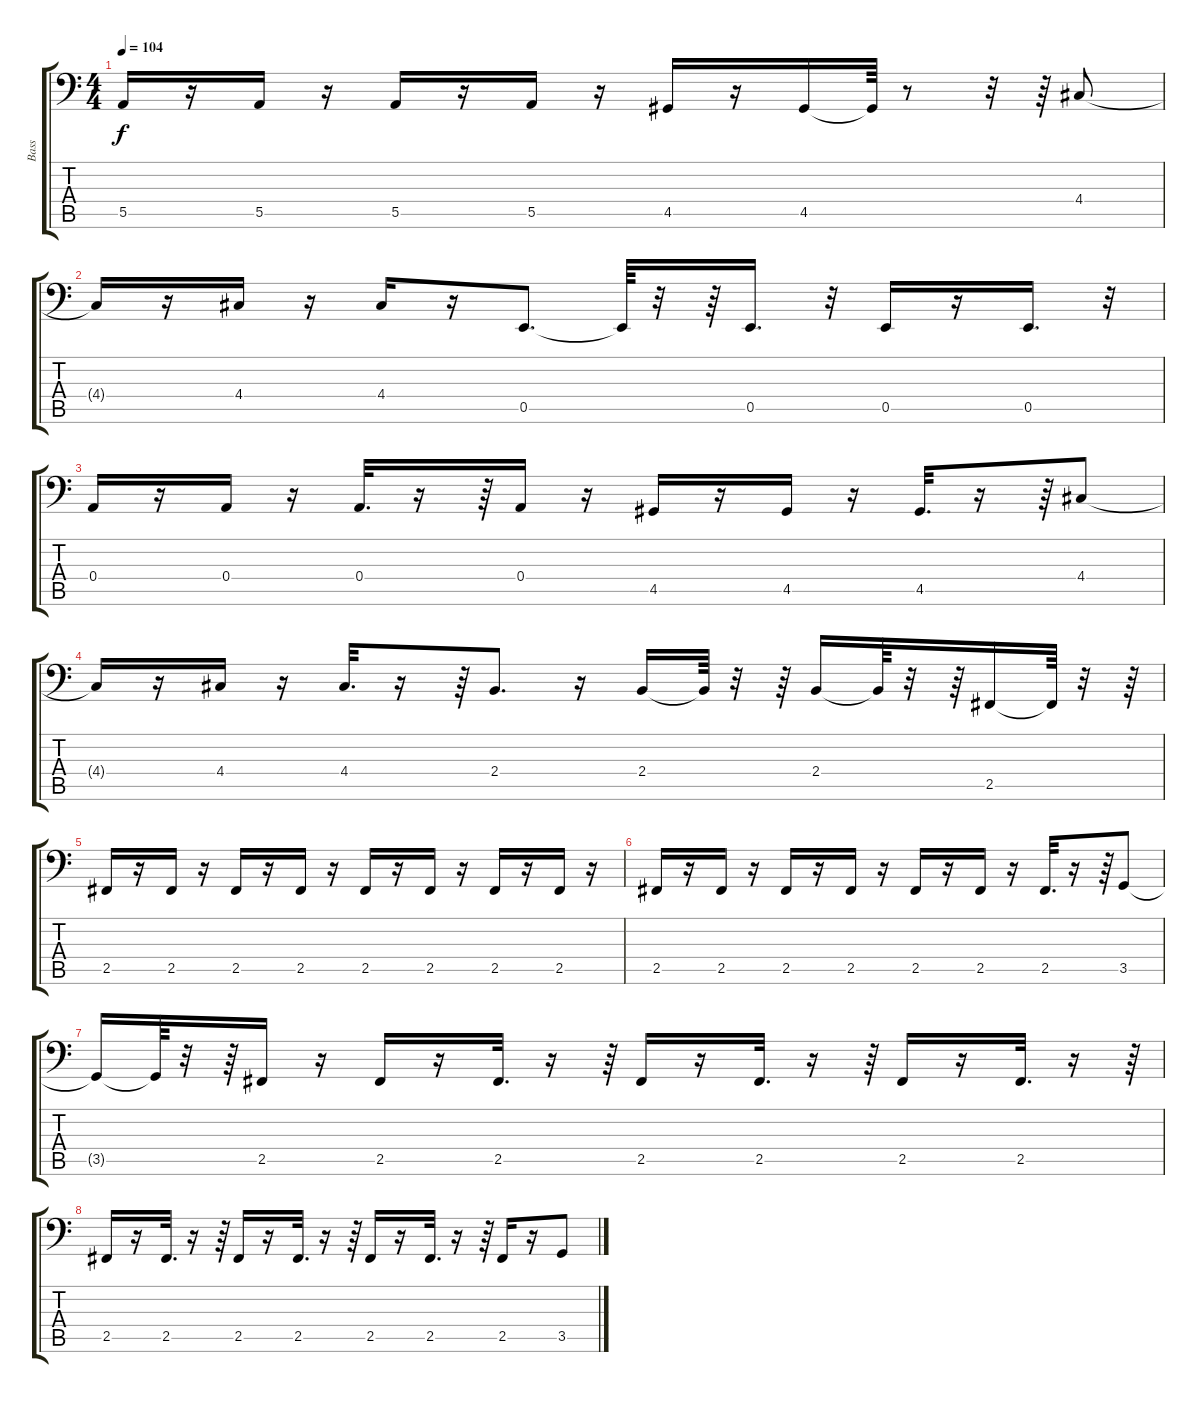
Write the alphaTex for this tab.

\track ("Bass    " "Bass    ") {instrument electricbasspick}
\staff {score tabs}
\tuning (B2 G2 D2 A1 E1 B0) {hide}
\ts (4 4)
\tempo 104
\clef f4
\ks c
5.5.16{dy f} r.16 5.5.16 r.16 5.5.16 r.16 5.5.16 r.16 4.5.16 r.16 4.5.16 4.5{t}.64 r.8 r.32 r.64 4.4.8 |
4.4{t}.16 r.16 4.4.16 r.16 4.4.16 r.16 0.5.8{d} 0.5{t}.64 r.32 r.64 0.5.16{d} r.32 0.5.16 r.16 0.5.16{d} r.32 |
0.4.16 r.16 0.4.16 r.16 0.4.32{d} r.16 r.64 0.4.16 r.16 4.5.16 r.16 4.5.16 r.16 4.5.32{d} r.16 r.64 4.4.8 |
4.4{t}.16 r.16 4.4.16 r.16 4.4.32{d} r.16 r.64 2.4.8{d} r.16 2.4.16 2.4{t}.64 r.32 r.64 2.4.16 2.4{t}.64 r.32 r.64 2.5.16 2.5{t}.64 r.32 r.64 |
2.5.16 r.16 2.5.16 r.16 2.5.16 r.16 2.5.16 r.16 2.5.16 r.16 2.5.16 r.16 2.5.16 r.16 2.5.16 r.16 |
2.5.16 r.16 2.5.16 r.16 2.5.16 r.16 2.5.16 r.16 2.5.16 r.16 2.5.16 r.16 2.5.32{d} r.16 r.64 3.5.8 |
3.5{t}.16 3.5{t}.64 r.32 r.64 2.5.16 r.16 2.5.16 r.16 2.5.32{d} r.16 r.64 2.5.16 r.16 2.5.32{d} r.16 r.64 2.5.16 r.16 2.5.32{d} r.16 r.64 |
2.5.16 r.16 2.5.32{d} r.16 r.64 2.5.16 r.16 2.5.32{d} r.16 r.64 2.5.16 r.16 2.5.32{d} r.16 r.64 2.5.16 r.16 3.5.8
